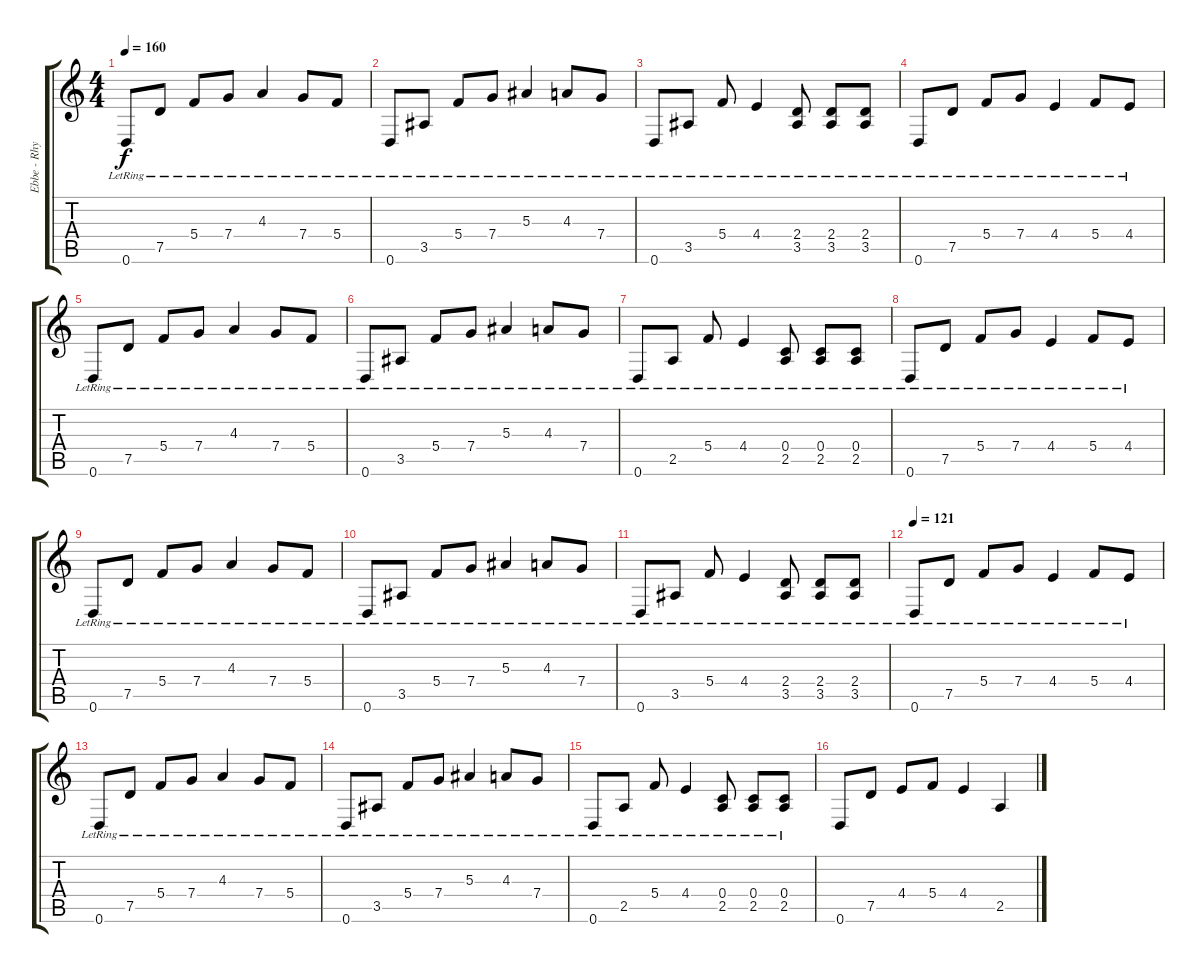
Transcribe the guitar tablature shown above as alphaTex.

\track ("Ebbe - Rhytm/Lead" "Ebbe - Rhy") {instrument overdrivenguitar}
\staff {score tabs}
\tuning (D4 A3 F3 C3 G2 D2) {hide}
\ts (4 4)
\tempo 160
\clef g2
\ks c
0.6{lr}.8{dy f} 7.5{lr}.8 5.4{lr}.8 7.4{lr}.8 4.3{lr}.4 7.4{lr}.8 5.4{lr}.8 |
0.6{lr}.8 3.5{lr}.8 5.4{lr}.8 7.4{lr}.8 5.3{lr}.4 4.3{lr}.8 7.4{lr}.8 |
0.6{lr}.8 3.5{lr}.8 5.4{lr}.8 4.4{lr}.4 (2.4{lr} 3.5{lr}).8 (2.4{lr} 3.5{lr}).8 (2.4{lr} 3.5{lr}).8 |
0.6{lr}.8 7.5{lr}.8 5.4{lr}.8 7.4{lr}.8 4.4{lr}.4 5.4{lr}.8 4.4{lr}.8 |
0.6{lr}.8 7.5{lr}.8 5.4{lr}.8 7.4{lr}.8 4.3{lr}.4 7.4{lr}.8 5.4{lr}.8 |
0.6{lr}.8 3.5{lr}.8 5.4{lr}.8 7.4{lr}.8 5.3{lr}.4 4.3{lr}.8 7.4{lr}.8 |
0.6{lr}.8 2.5{lr}.8 5.4{lr}.8 4.4{lr}.4 (0.4{lr} 2.5{lr}).8 (0.4{lr} 2.5{lr}).8 (0.4{lr} 2.5{lr}).8 |
0.6{lr}.8 7.5{lr}.8 5.4{lr}.8 7.4{lr}.8 4.4{lr}.4 5.4{lr}.8 4.4{lr}.8 |
0.6{lr}.8 7.5{lr}.8 5.4{lr}.8 7.4{lr}.8 4.3{lr}.4 7.4{lr}.8 5.4{lr}.8 |
0.6{lr}.8 3.5{lr}.8 5.4{lr}.8 7.4{lr}.8 5.3{lr}.4 4.3{lr}.8 7.4{lr}.8 |
0.6{lr}.8 3.5{lr}.8 5.4{lr}.8 4.4{lr}.4 (2.4{lr} 3.5{lr}).8 (2.4{lr} 3.5{lr}).8 (2.4{lr} 3.5{lr}).8 |
\tempo 121
0.6{lr}.8 7.5{lr}.8 5.4{lr}.8 7.4{lr}.8 4.4{lr}.4 5.4{lr}.8 4.4{lr}.8 |
0.6{lr}.8 7.5{lr}.8 5.4{lr}.8 7.4{lr}.8 4.3{lr}.4 7.4{lr}.8 5.4{lr}.8 |
0.6{lr}.8 3.5{lr}.8 5.4{lr}.8 7.4{lr}.8 5.3{lr}.4 4.3{lr}.8 7.4{lr}.8 |
0.6{lr}.8 2.5{lr}.8 5.4{lr}.8 4.4{lr}.4 (0.4{lr} 2.5{lr}).8 (0.4{lr} 2.5{lr}).8 (0.4{lr} 2.5{lr}).8 |
0.6.8 7.5.8 4.4.8 5.4.8 4.4.4 2.5.4
